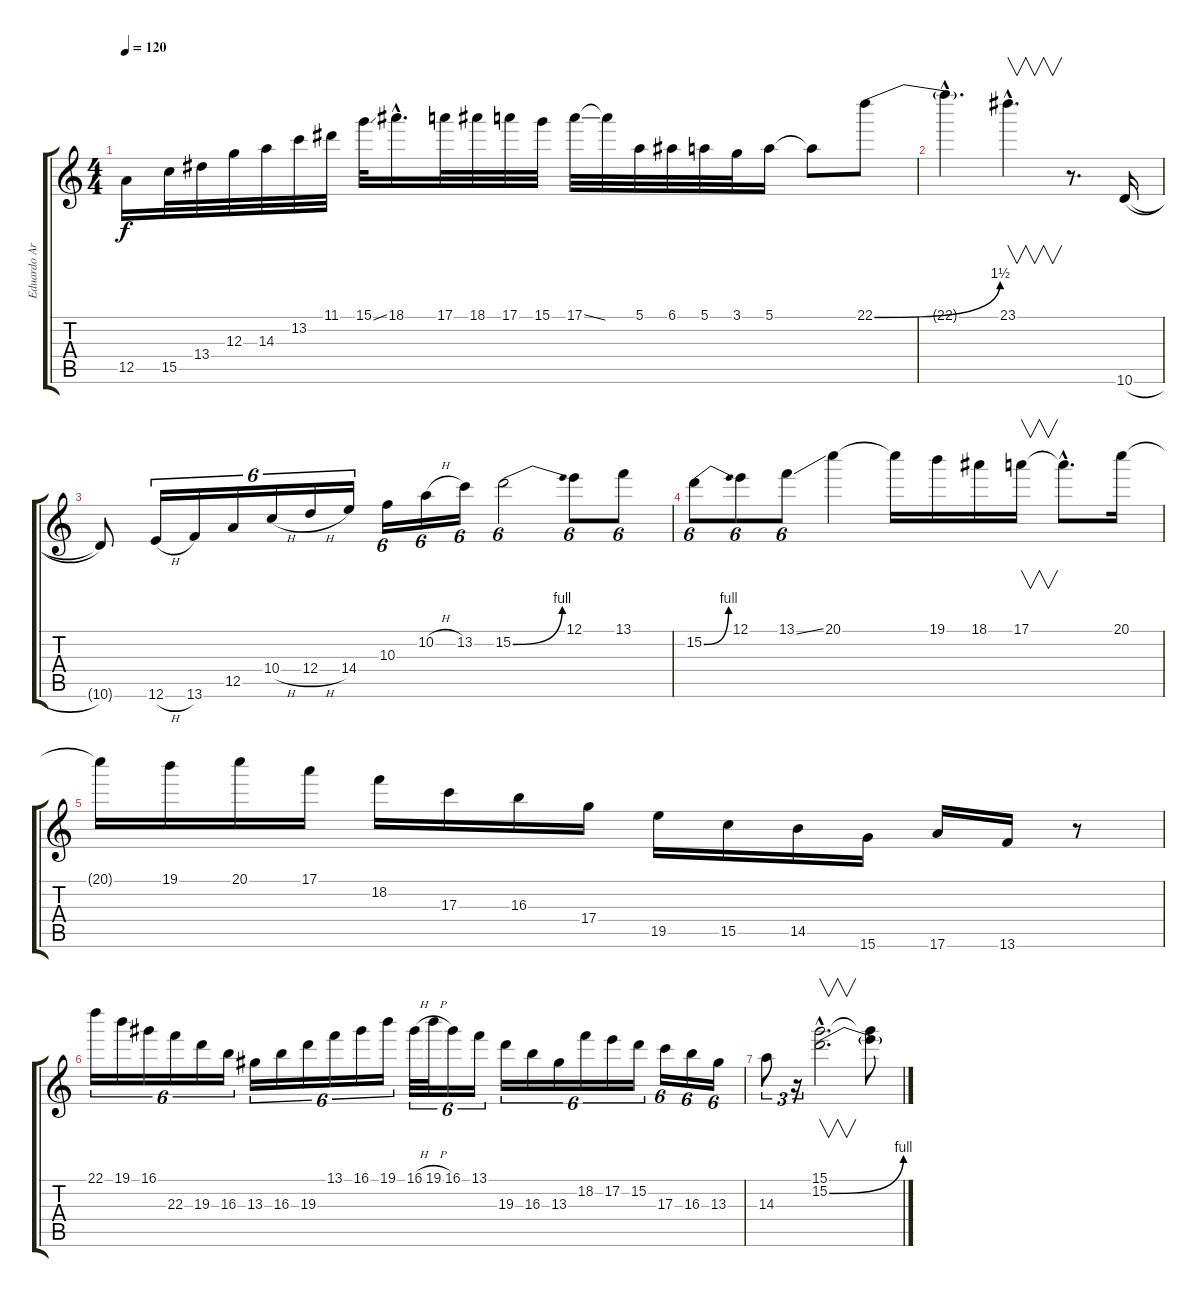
\track ("Eduardo Ardanuy" "Eduardo Ar") {instrument distortionguitar}
\staff {score tabs}
\tuning (E4 B3 G3 D3 A2 E2) {hide}
\ts (4 4)
\tempo 120
\clef g2
\ks c
12.5{t}.16{dy f} 15.5.32 13.4.32 12.3.32 14.3.32 13.2.32 11.1.32 15.1{ss}.32 18.1{hac}.16{d} 17.1.32 18.1.32 17.1.32 15.1.32 17.1{ss}.32 17.1{t}.32 5.1.32 6.1.32 5.1.32 3.1.32 5.1.16 5.1{t}.8 22.1{be (bend 0 0 60 6)}.8 |
22.1{hac t}.4{d} 23.1{hac}.4{v d} r.8{d} 10.6{h}.16{balance 10} |
10.6{t}.8 12.6{h}.16{tu (6 4)} 13.6.16{tu (6 4)} 12.5.16{tu (6 4)} 10.4{h}.16{tu (6 4)} 12.4{h}.16{tu (6 4)} 14.4.16{tu (6 4)} 10.3.16{tu (6 4)} 10.2{h}.16{tu (6 4)} 13.2.16{tu (6 4)} 15.2{be (bend 0 0 60 4)}.2{tu (6 4)} 12.1.8{tu (6 4)} 13.1.8{tu (6 4)} |
15.2{be (bend 0 0 60 4)}.8{tu (6 4)} 12.1.8{tu (6 4)} 13.1{ss}.8{tu (6 4)} 20.1.4 20.1{t}.16 19.1.16 18.1.16 17.1.16{v} 17.1{hac t}.8{d} 20.1.16 |
20.1{t}.16 19.1.16 20.1.16 17.1.16 18.2.16 17.3.16 16.3.16 17.4.16 19.5.16 15.5.16 14.5.16 15.6.16 17.6.16 13.6.16 r.8 |
22.1.16{tu (6 4) balance 8} 19.1.16{tu (6 4)} 16.1.16{tu (6 4)} 22.3.16{tu (6 4)} 19.3.16{tu (6 4)} 16.3.16{tu (6 4)} 13.3.16{tu (6 4)} 16.3.16{tu (6 4)} 19.3.16{tu (6 4)} 13.1.16{tu (6 4)} 16.1.16{tu (6 4)} 19.1.16{tu (6 4)} 16.1{h}.32{tu (6 4)} 19.1{h}.32{tu (6 4)} 16.1.16{tu (6 4)} 13.1.16{tu (6 4)} 19.3.16{tu (6 4)} 16.3.16{tu (6 4)} 13.3.16{tu (6 4)} 18.2.16{tu (6 4)} 17.2.16{tu (6 4)} 15.2.16{tu (6 4)} 17.3.16{tu (6 4)} 16.3.16{tu (6 4)} 13.3.16{tu (6 4)} |
14.3.8{tu (3 2)} r.16{tu (3 2)} (15.1{hac} 15.2{be (bend 0 0 60 4) hac}).2{v d} (15.1{t} 15.2{t}).8
